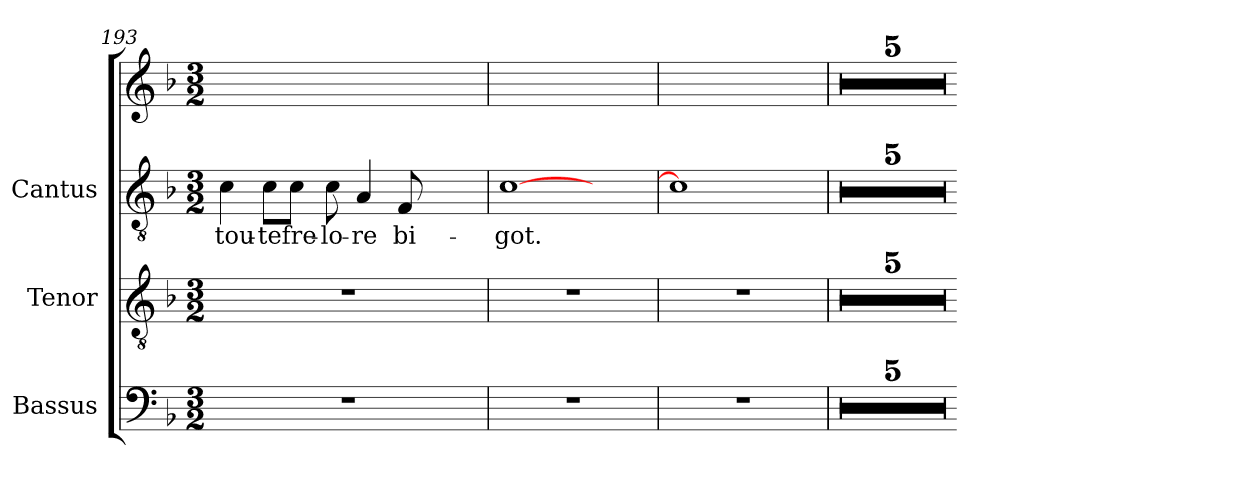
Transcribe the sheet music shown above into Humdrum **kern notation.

**kern	**kern	**kern	**text	**kern
*part3	*part2	*part1	*part1	*part1
*staff4	*staff3	*staff2	*staff2	*staff1
*I"Bassus	*I"Tenor	*I"Cantus	*	*
*clefF4	*clefGv2	*clefGv2	*	*clefG2
*k[b-]	*k[b-]	*k[b-]	*	*k[b-]
*F:	*F:	*F:	*	*F:
*M3/2	*M3/2	*M3/2	*	*M3/2
=193	=193	=193	=193	=193
!	!	!	!LO:LY:b:cj	!
1.r	1.r	4c\	tou-	1.ryy
!	!	!	!LO:LY:b:cj	!
.	.	8c\L	-te	.
!	!	!	!LO:LY:b:cj	!
.	.	8c\J	fre-	.
!	!	!	!LO:LY:b:cj	!
.	.	8c\	-lo-	.
!	!	!	!LO:LY:b:cj	!
.	.	4A/	-re	.
!	!	!	!LO:LY:b:cj	!
.	.	8F/	bi-	.
.	.	2ryy	.	.
=194	=194	=194	=194	=194
!	!	!	!LO:LY:b:cj	!
1.r	1.r	[>1c	-got.	1.ryy
.	.	2ryy	.	.
=195	=195	=195	=195	=195
1.r	1.r	1c]	.	1.ryy
.	.	2ryy	.	.
=196	=196	=196	=196	=196
1.r	1.r	1.r	.	1.r
!!LO:LB:g=z
=197	=197	=197	=197	=197
1.r	1.r	1.r	.	1.r
=198	=198	=198	=198	=198
1.r	1.r	1.r	.	1.r
=199	=199	=199	=199	=199
1.r	1.r	1.r	.	1.r
=200	=200	=200	=200	=200
1.r	1.r	1.r	.	1.r
=	=	==	==	==
*-	*-	*-	*-	*-
